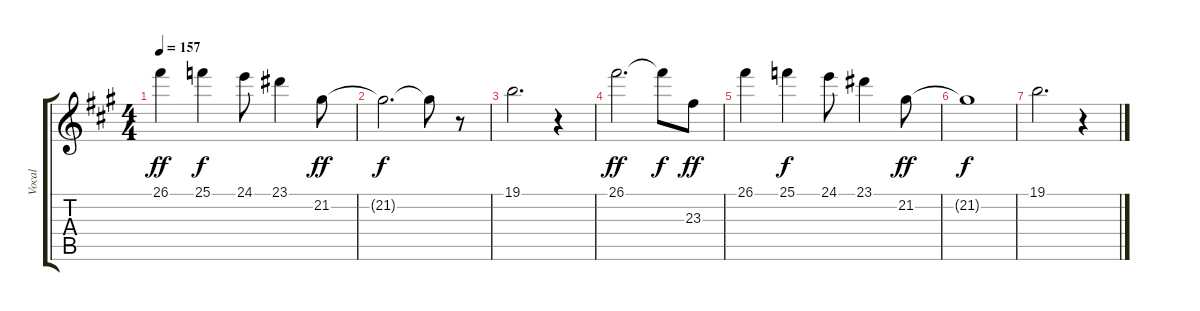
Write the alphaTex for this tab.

\track ("Vocal" "Vocal") {instrument shakuhachi}
\staff {score tabs}
\tuning (E4 B3 G3 D3 A2 E2) {hide}
\ts (4 4)
\tempo 157
\clef g2
\ks a
26.1.4{dy ff volume 10} 25.1.4{dy f} 24.1.8 23.1.4 21.2.8{dy ff} |
21.2{t}.2{d dy f volume 8} 21.2{t}.8 r.8 |
19.1.2{d} r.4 |
26.1.2{d dy ff volume 7} 26.1{t}.8{dy f} 23.3.8{dy ff} |
26.1.4{volume 4} 25.1.4{dy f} 24.1.8 23.1.4 21.2.8{dy ff} |
21.2{t}.1{dy f} |
19.1.2{d volume 3} r.4
